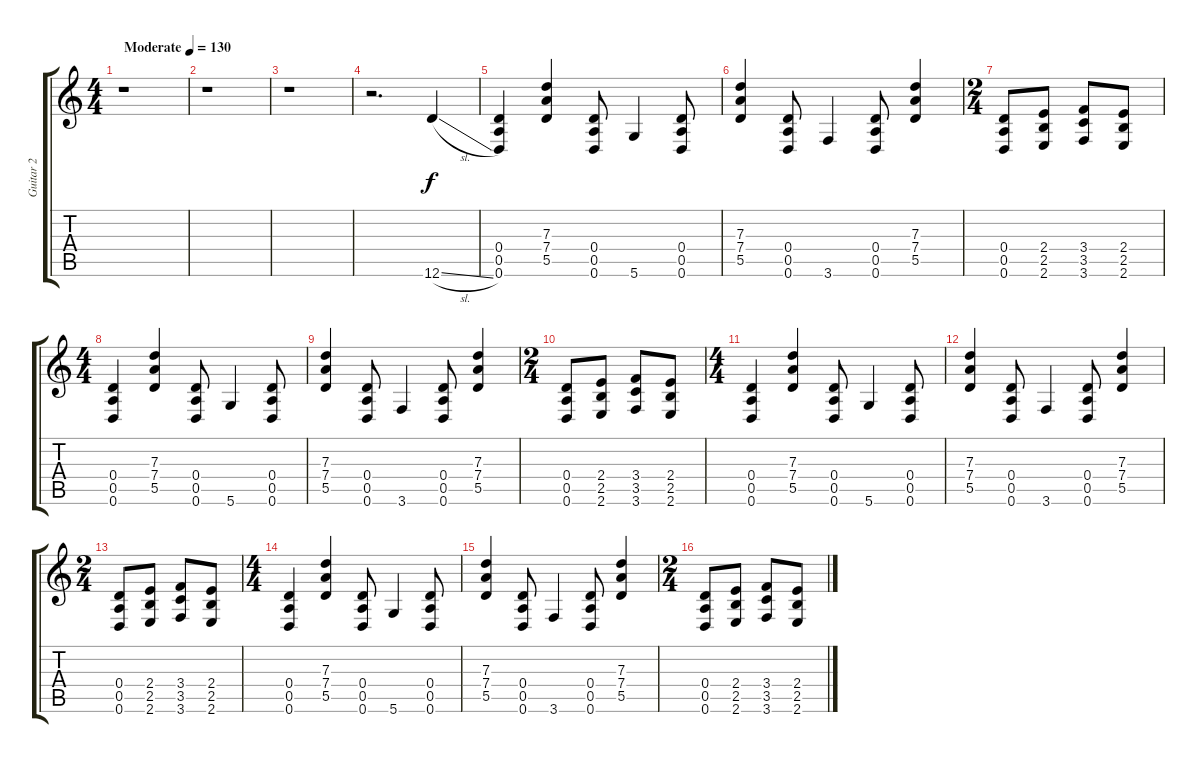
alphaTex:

\track ("Guitar 2" "Guitar 2") {instrument overdrivenguitar}
\staff {score tabs}
\tuning (E4 B3 G3 D3 A2 D2) {hide}
\ts (4 4)
\tempo (130 "Moderate")
\clef g2
\ks c
r.1{dy f instrument overdrivenguitar} |
r.1 |
r.1 |
r.2{d} 12.6{sl}.4 |
(0.4 0.5 0.6).4 (7.3 7.4 5.5).4 (0.4 0.5 0.6).8 5.6.4 (0.4 0.5 0.6).8 |
(7.3 7.4 5.5).4 (0.4 0.5 0.6).8 3.6.4 (0.4 0.5 0.6).8 (7.3 7.4 5.5).4 |
\ts (2 4)
(0.4 0.5 0.6).8 (2.4 2.5 2.6).8 (3.4 3.5 3.6).8 (2.4 2.5 2.6).8 |
\ts (4 4)
(0.4 0.5 0.6).4 (7.3 7.4 5.5).4 (0.4 0.5 0.6).8 5.6.4 (0.4 0.5 0.6).8 |
(7.3 7.4 5.5).4 (0.4 0.5 0.6).8 3.6.4 (0.4 0.5 0.6).8 (7.3 7.4 5.5).4 |
\ts (2 4)
(0.4 0.5 0.6).8 (2.4 2.5 2.6).8 (3.4 3.5 3.6).8 (2.4 2.5 2.6).8 |
\ts (4 4)
(0.4 0.5 0.6).4 (7.3 7.4 5.5).4 (0.4 0.5 0.6).8 5.6.4 (0.4 0.5 0.6).8 |
(7.3 7.4 5.5).4 (0.4 0.5 0.6).8 3.6.4 (0.4 0.5 0.6).8 (7.3 7.4 5.5).4 |
\ts (2 4)
(0.4 0.5 0.6).8 (2.4 2.5 2.6).8 (3.4 3.5 3.6).8 (2.4 2.5 2.6).8 |
\ts (4 4)
(0.4 0.5 0.6).4 (7.3 7.4 5.5).4 (0.4 0.5 0.6).8 5.6.4 (0.4 0.5 0.6).8 |
(7.3 7.4 5.5).4 (0.4 0.5 0.6).8 3.6.4 (0.4 0.5 0.6).8 (7.3 7.4 5.5).4 |
\ts (2 4)
(0.4 0.5 0.6).8 (2.4 2.5 2.6).8 (3.4 3.5 3.6).8 (2.4 2.5 2.6).8
